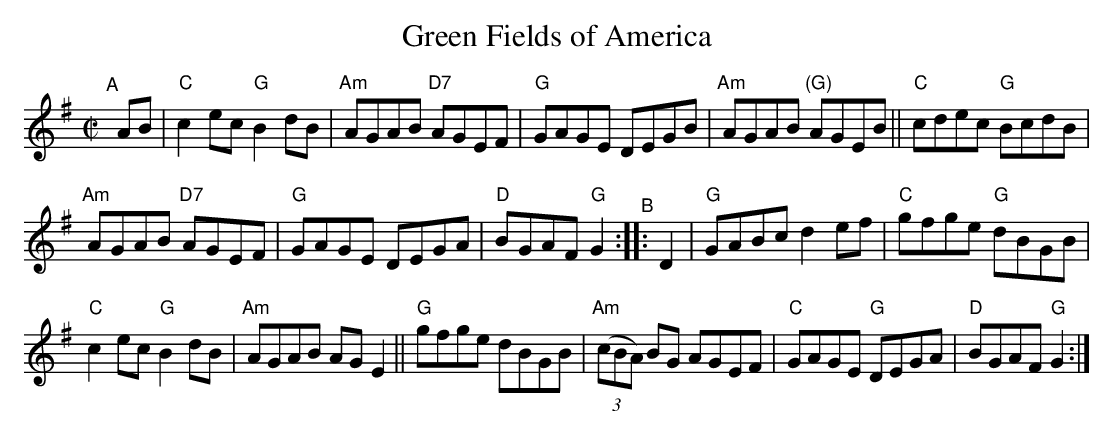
X:1
T: Green Fields of America
M: C|
K: G
"^A"[|] AB | "C"c2ec "G"B2dB | "Am"AGAB "D7"AGEF | "G"GAGE DEGB | "Am"AGAB "(G)"AGEB || "C"cdec "G"BcdB |
"Am"AGAB "D7"AGEF | "G"GAGE DEGA | "D"BGAF "G"G2 "^B":: D2  | "G"GABc d2ef | "C"gfge "G"dBGB |
"C"c2ec "G"B2dB | "Am"AGAB AGE2 || "G"gfge dBGB | "Am"((3cBA) BG AGEF | "C"GAGE "G"DEGA | "D"BGAF "G"G2 :|
